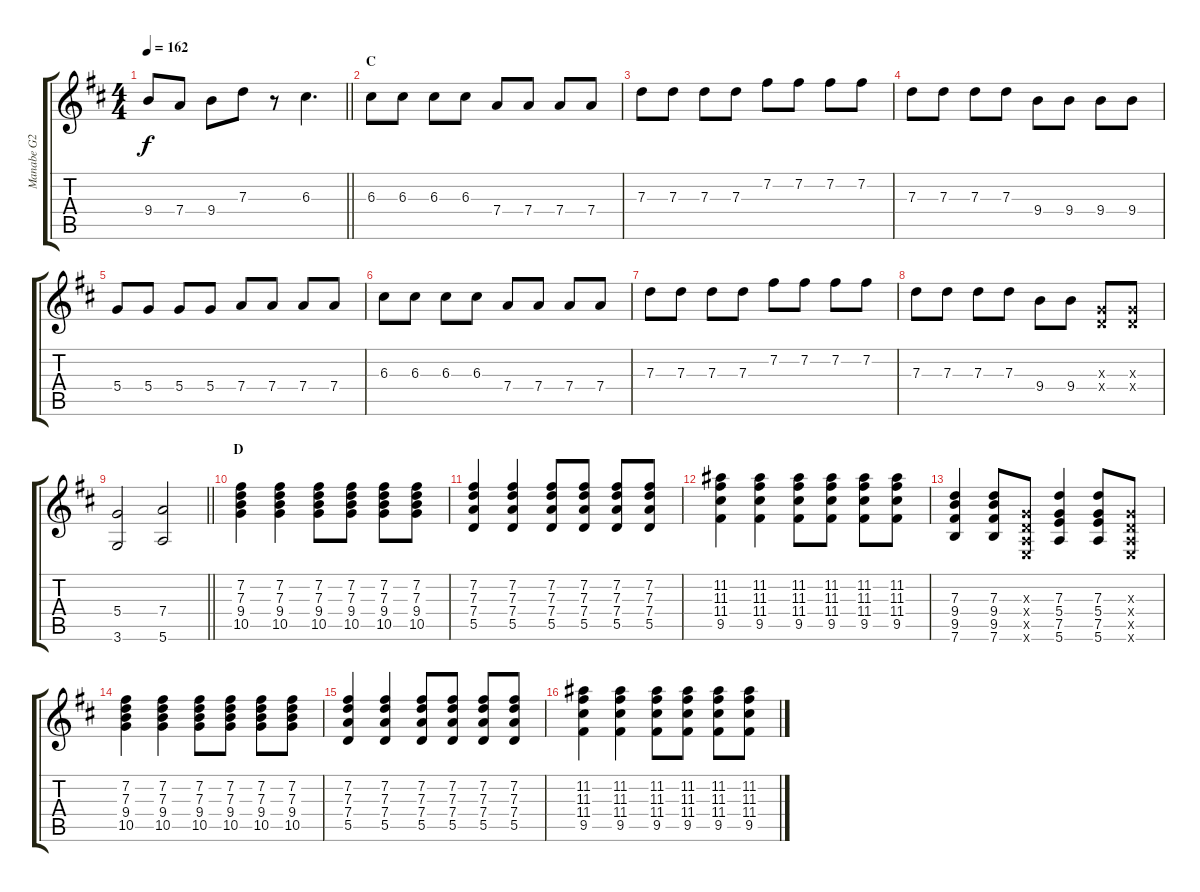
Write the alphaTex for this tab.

\track ("Manabe G2" "Manabe G2") {instrument overdrivenguitar}
\staff {score tabs}
\tuning (E4 B3 G3 D3 A2 E2) {hide}
\ts (4 4)
\tempo 162
\clef g2
\barLineRight lightlight
\ks d
9.4.8{dy f} 7.4.8 9.4.8 7.3.8 r.8 6.3.4{d} |
\section ("" "C")
6.3.8 6.3.8 6.3.8 6.3.8 7.4.8 7.4.8 7.4.8 7.4.8 |
7.3.8 7.3.8 7.3.8 7.3.8 7.2.8 7.2.8 7.2.8 7.2.8 |
7.3.8 7.3.8 7.3.8 7.3.8 9.4.8 9.4.8 9.4.8 9.4.8 |
5.4.8 5.4.8 5.4.8 5.4.8 7.4.8 7.4.8 7.4.8 7.4.8 |
6.3.8 6.3.8 6.3.8 6.3.8 7.4.8 7.4.8 7.4.8 7.4.8 |
7.3.8 7.3.8 7.3.8 7.3.8 7.2.8 7.2.8 7.2.8 7.2.8 |
7.3.8 7.3.8 7.3.8 7.3.8 9.4.8 9.4.8 (0.3{x} 0.4{x}).8 (0.3{x} 0.4{x}).8 |
\barLineRight lightlight
(5.4 3.6).2 (7.4 5.6).2 |
\section ("" "D")
(7.2 7.3 9.4 10.5).4 (7.2 7.3 9.4 10.5).4 (7.2 7.3 9.4 10.5).8 (7.2 7.3 9.4 10.5).8 (7.2 7.3 9.4 10.5).8 (7.2 7.3 9.4 10.5).8 |
(7.2 7.3 7.4 5.5).4 (7.2 7.3 7.4 5.5).4 (7.2 7.3 7.4 5.5).8 (7.2 7.3 7.4 5.5).8 (7.2 7.3 7.4 5.5).8 (7.2 7.3 7.4 5.5).8 |
(11.2 11.3 11.4 9.5).4 (11.2 11.3 11.4 9.5).4 (11.2 11.3 11.4 9.5).8 (11.2 11.3 11.4 9.5).8 (11.2 11.3 11.4 9.5).8 (11.2 11.3 11.4 9.5).8 |
(7.3 9.4 9.5 7.6).4 (7.3 9.4 9.5 7.6).8 (0.3{x} 0.4{x} 0.5{x} 0.6{x}).8 (7.3 5.4 7.5 5.6).4 (7.3 5.4 7.5 5.6).8 (0.3{x} 0.4{x} 0.5{x} 0.6{x}).8 |
(7.2 7.3 9.4 10.5).4 (7.2 7.3 9.4 10.5).4 (7.2 7.3 9.4 10.5).8 (7.2 7.3 9.4 10.5).8 (7.2 7.3 9.4 10.5).8 (7.2 7.3 9.4 10.5).8 |
(7.2 7.3 7.4 5.5).4 (7.2 7.3 7.4 5.5).4 (7.2 7.3 7.4 5.5).8 (7.2 7.3 7.4 5.5).8 (7.2 7.3 7.4 5.5).8 (7.2 7.3 7.4 5.5).8 |
(11.2 11.3 11.4 9.5).4 (11.2 11.3 11.4 9.5).4 (11.2 11.3 11.4 9.5).8 (11.2 11.3 11.4 9.5).8 (11.2 11.3 11.4 9.5).8 (11.2 11.3 11.4 9.5).8
